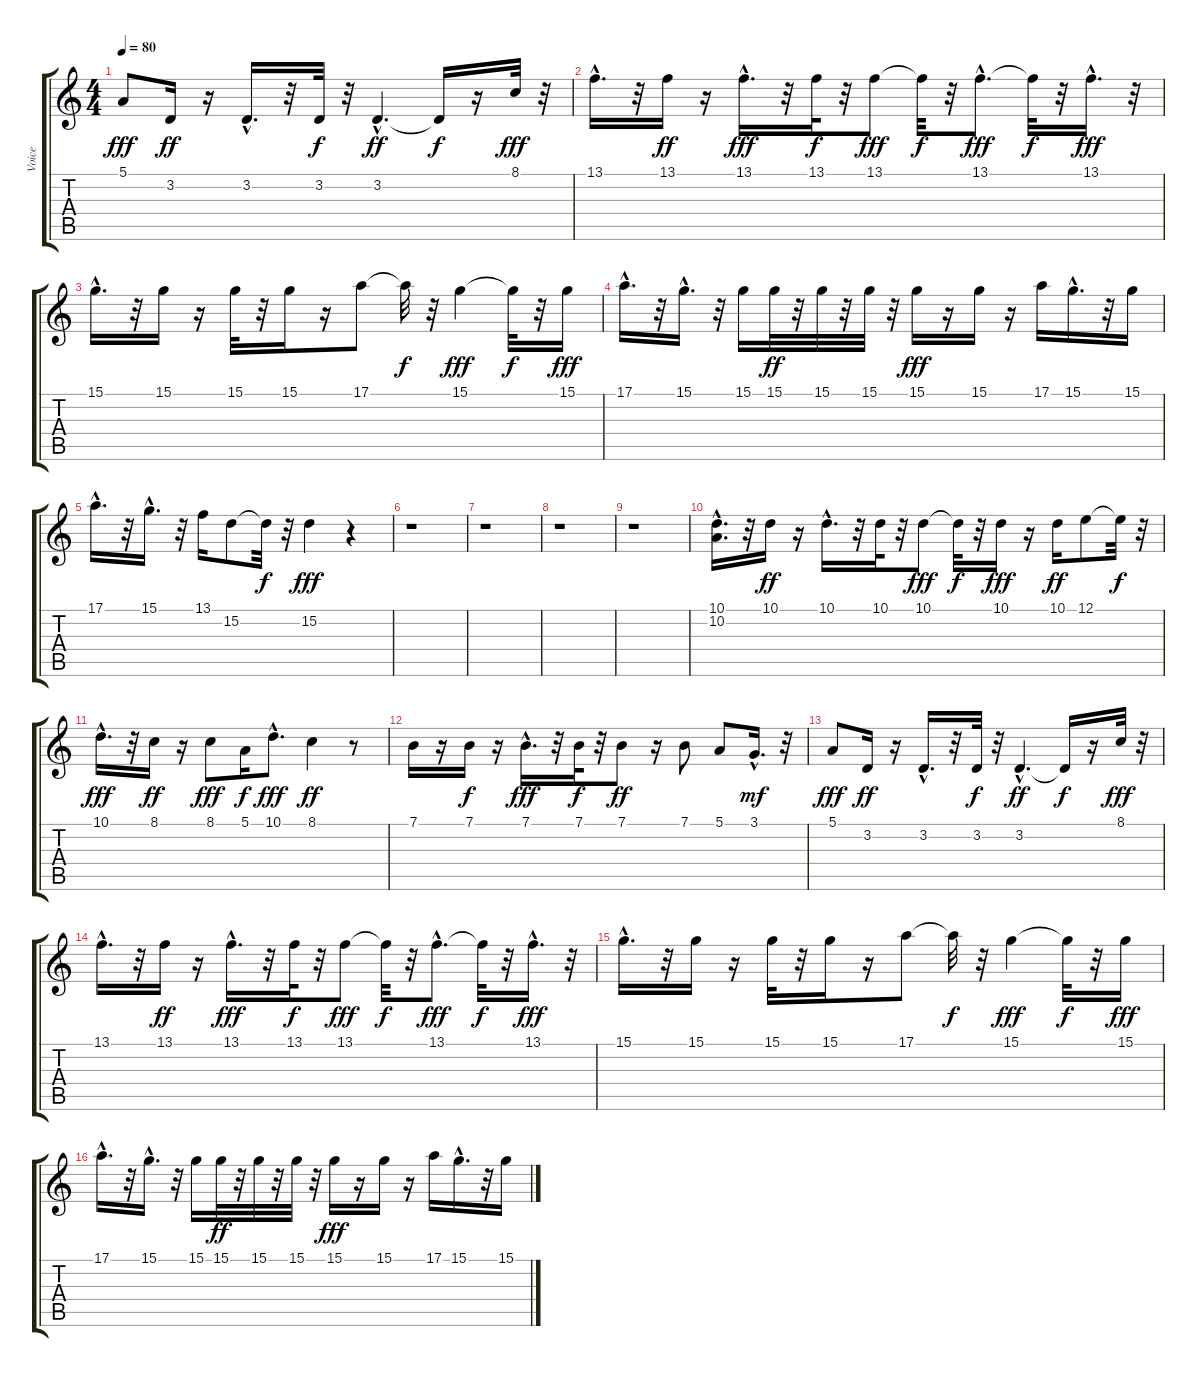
\track ("Voice" "Voice") {instrument lead5charang}
\staff {score tabs}
\tuning (E4 B3 G3 D3 A2 E2) {hide}
\ts (4 4)
\tempo 80
\clef g2
\ks c
5.1.8{dy fff} 3.2.16{dy ff} r.16 3.2{hac}.16{d} r.32 3.2.32{dy f} r.32 3.2{hac}.4{d dy ff} 3.2{t}.16{dy f} r.16 8.1.32{dy fff} r.32 |
13.1{hac}.16{d} r.32 13.1.16{dy ff} r.16 13.1{hac}.16{d dy fff} r.32 13.1.32{dy f} r.32 13.1.8{dy fff} 13.1{t}.32{dy f} r.32 13.1{hac}.8{d dy fff} 13.1{t}.32{dy f} r.32 13.1{hac}.16{d dy fff} r.32 |
15.1{hac}.16{d} r.32 15.1.16 r.16 15.1.32 r.32 15.1.16 r.16 17.1.8 17.1{t}.32{dy f} r.32 15.1.4{dy fff} 15.1{t}.32{dy f} r.32 15.1.16{dy fff} |
17.1{hac}.16{d} r.32 15.1{hac}.16{d} r.32 15.1.16 15.1.32{dy ff} r.32 15.1.32 r.32 15.1.32 r.32 15.1.16{dy fff} r.16 15.1.16 r.16 17.1.16 15.1{hac}.16{d} r.32 15.1.16 |
17.1{hac}.16{d} r.32 15.1{hac}.16{d} r.32 13.1.16 15.2.8 15.2{t}.32{dy f} r.32 15.2.4{dy fff} r.4 |
r.1 |
r.1 |
r.1 |
r.1 |
(10.1{hac} 10.2).16{d} r.32 10.1.16{dy ff} r.16 10.1{hac}.16{d} r.32 10.1.32 r.32 10.1.8{dy fff} 10.1{t}.32{dy f} r.32 10.1.16{dy fff} r.16 10.1.16{dy ff} 12.1.8 12.1{t}.32{dy f} r.32 |
10.1{hac}.16{d dy fff} r.32 8.1.16{dy ff} r.16 8.1.8{dy fff} 5.1.16{dy f} 10.1{hac}.8{d dy fff} 8.1.4{dy ff} r.8 |
7.1.16 r.16 7.1.16{dy f} r.16 7.1{hac}.16{d dy fff} r.32 7.1.32{dy f} r.32 7.1.8{dy ff} r.16 7.1.8 5.1.8 3.1{hac}.16{d dy mf} r.32 |
5.1.8{dy fff} 3.2.16{dy ff} r.16 3.2{hac}.16{d} r.32 3.2.32{dy f} r.32 3.2{hac}.4{d dy ff} 3.2{t}.16{dy f} r.16 8.1.32{dy fff} r.32 |
13.1{hac}.16{d} r.32 13.1.16{dy ff} r.16 13.1{hac}.16{d dy fff} r.32 13.1.32{dy f} r.32 13.1.8{dy fff} 13.1{t}.32{dy f} r.32 13.1{hac}.8{d dy fff} 13.1{t}.32{dy f} r.32 13.1{hac}.16{d dy fff} r.32 |
15.1{hac}.16{d} r.32 15.1.16 r.16 15.1.32 r.32 15.1.16 r.16 17.1.8 17.1{t}.32{dy f} r.32 15.1.4{dy fff} 15.1{t}.32{dy f} r.32 15.1.16{dy fff} |
17.1{hac}.16{d} r.32 15.1{hac}.16{d} r.32 15.1.16 15.1.32{dy ff} r.32 15.1.32 r.32 15.1.32 r.32 15.1.16{dy fff} r.16 15.1.16 r.16 17.1.16 15.1{hac}.16{d} r.32 15.1.16
